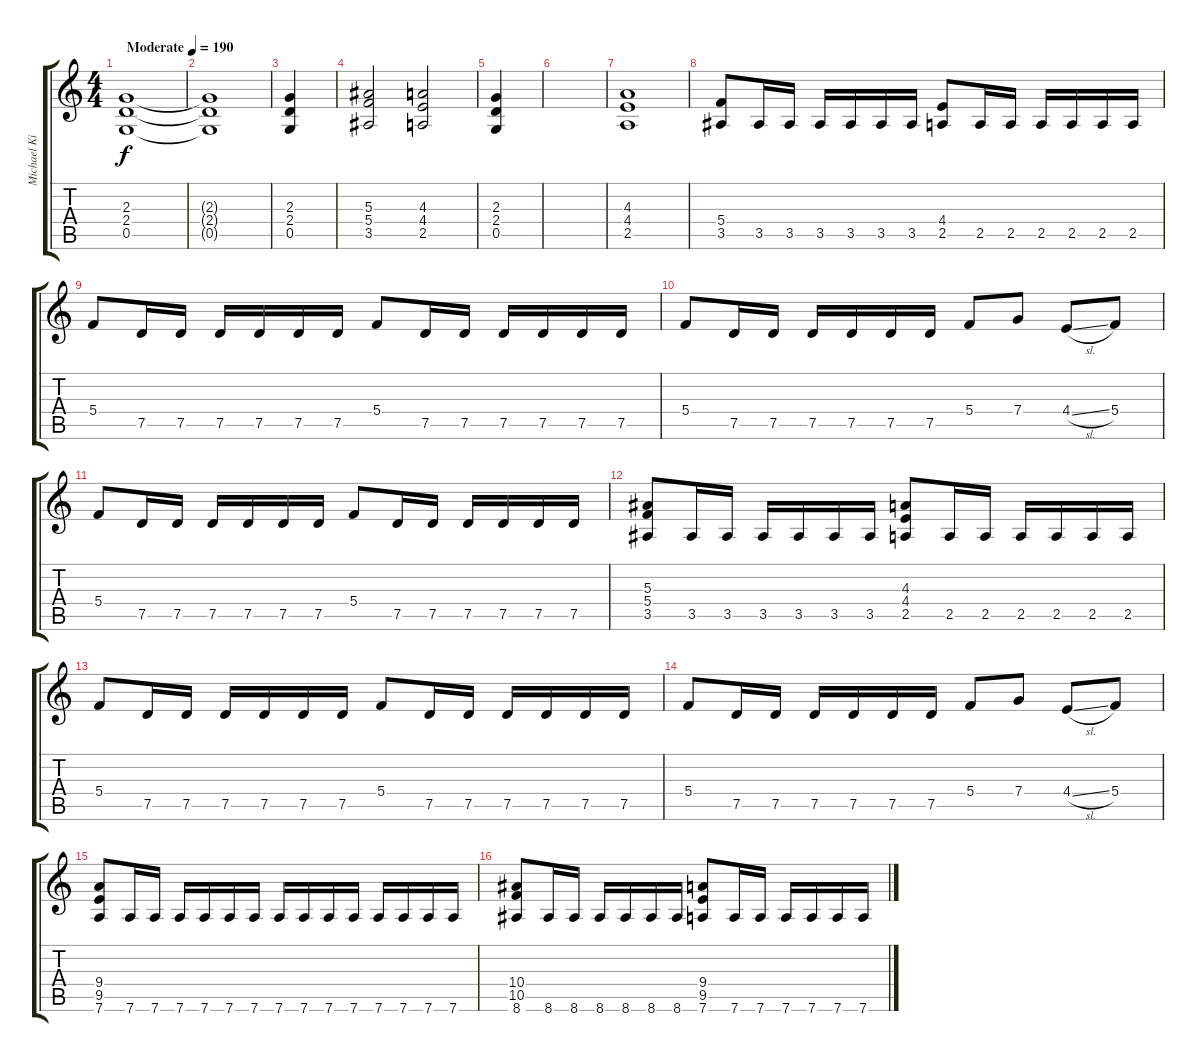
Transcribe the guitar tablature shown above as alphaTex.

\track ("Michael Kirshin" "Michael Ki") {instrument overdrivenguitar}
\staff {score tabs}
\tuning (D4 A3 F3 C3 G2 D2) {hide}
\ts (4 4)
\tempo (190 "Moderate")
\clef g2
\ks c
(2.3 2.4 0.5).1{dy f instrument overdrivenguitar} |
(2.3{t} 2.4{t} 0.5{t}).1 |
(2.3 2.4 0.5).4 |
(5.3 5.4 3.5).2 (4.3 4.4 2.5).2 |
(2.3 2.4 0.5).4 |
|
(4.3 4.4 2.5).1 |
(5.4 3.5).8 3.5.16 3.5.16 3.5.16 3.5.16 3.5.16 3.5.16 (4.4 2.5).8 2.5.16 2.5.16 2.5.16 2.5.16 2.5.16 2.5.16 |
5.4.8 7.5.16 7.5.16 7.5.16 7.5.16 7.5.16 7.5.16 5.4.8 7.5.16 7.5.16 7.5.16 7.5.16 7.5.16 7.5.16 |
5.4.8 7.5.16 7.5.16 7.5.16 7.5.16 7.5.16 7.5.16 5.4.8 7.4.8 4.4{sl}.8 5.4.8 |
5.4.8 7.5.16 7.5.16 7.5.16 7.5.16 7.5.16 7.5.16 5.4.8 7.5.16 7.5.16 7.5.16 7.5.16 7.5.16 7.5.16 |
(5.3 5.4 3.5).8 3.5.16 3.5.16 3.5.16 3.5.16 3.5.16 3.5.16 (4.3 4.4 2.5).8 2.5.16 2.5.16 2.5.16 2.5.16 2.5.16 2.5.16 |
5.4.8 7.5.16 7.5.16 7.5.16 7.5.16 7.5.16 7.5.16 5.4.8 7.5.16 7.5.16 7.5.16 7.5.16 7.5.16 7.5.16 |
5.4.8 7.5.16 7.5.16 7.5.16 7.5.16 7.5.16 7.5.16 5.4.8 7.4.8 4.4{sl}.8 5.4.8 |
(9.4 9.5 7.6).8 7.6.16 7.6.16 7.6.16 7.6.16 7.6.16 7.6.16 7.6.16 7.6.16 7.6.16 7.6.16 7.6.16 7.6.16 7.6.16 7.6.16 |
(10.4 10.5 8.6).8 8.6.16 8.6.16 8.6.16 8.6.16 8.6.16 8.6.16 (9.4 9.5 7.6).8 7.6.16 7.6.16 7.6.16 7.6.16 7.6.16 7.6.16
